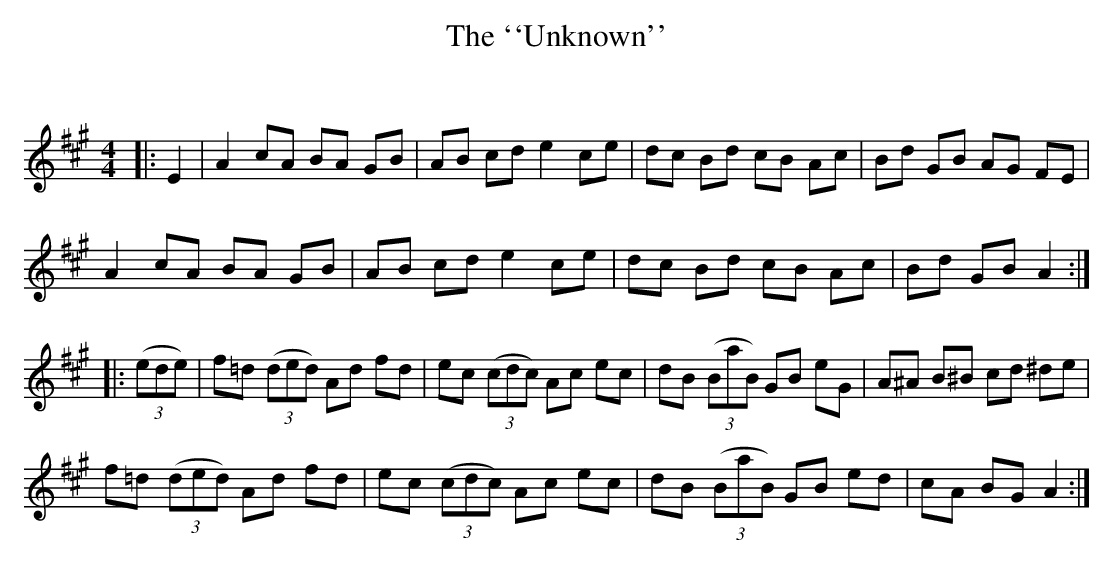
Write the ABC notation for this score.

X:1
T: The ``Unknown''
C:
Q: 232
K:A
M:4/4
L:1/8
|:E2|A2 cA BA GB|AB cd e2 ce|dc Bd cB Ac|Bd GB AG FE|
A2 cA BA GB|AB cd e2 ce|dc Bd cB Ac|Bd GB A2:|
|:((3ede) |f=d ((3ded) Ad fd|ec ((3cdc) Ac ec|dB ((3BaB) GB eG|A^A B^B cd ^de|
f=d ((3ded) Ad fd|ec ((3cdc) Ac ec|dB ((3BaB) GB ed|cA BG A2:|
